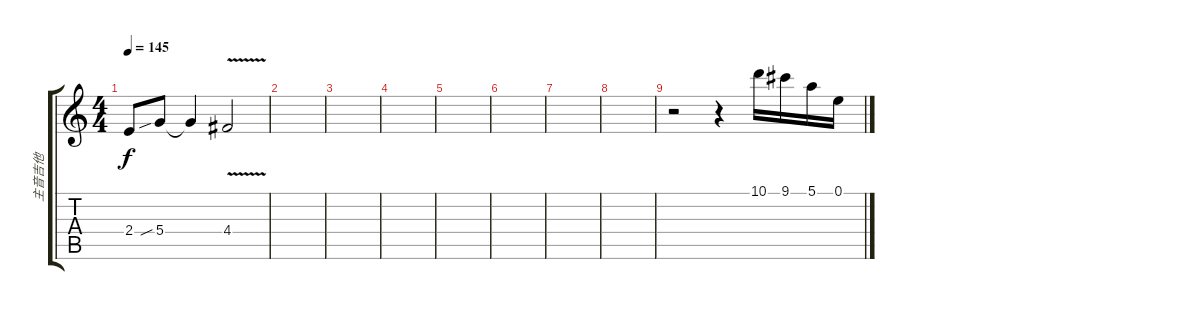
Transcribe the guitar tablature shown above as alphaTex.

\track ("主音吉他" "主音吉他") {instrument overdrivenguitar}
\staff {score tabs}
\tuning (E4 B3 G3 D3 A2 E2) {hide}
\ts (4 4)
\tempo 145
\clef g2
\ks c
2.4{t}.8{dy f} 5.4{sib}.8 5.4{t}.4 4.4{v}.2 |
|
|
|
|
|
|
|
r.2 r.4 10.1.16 9.1.16 5.1.16 0.1.16
